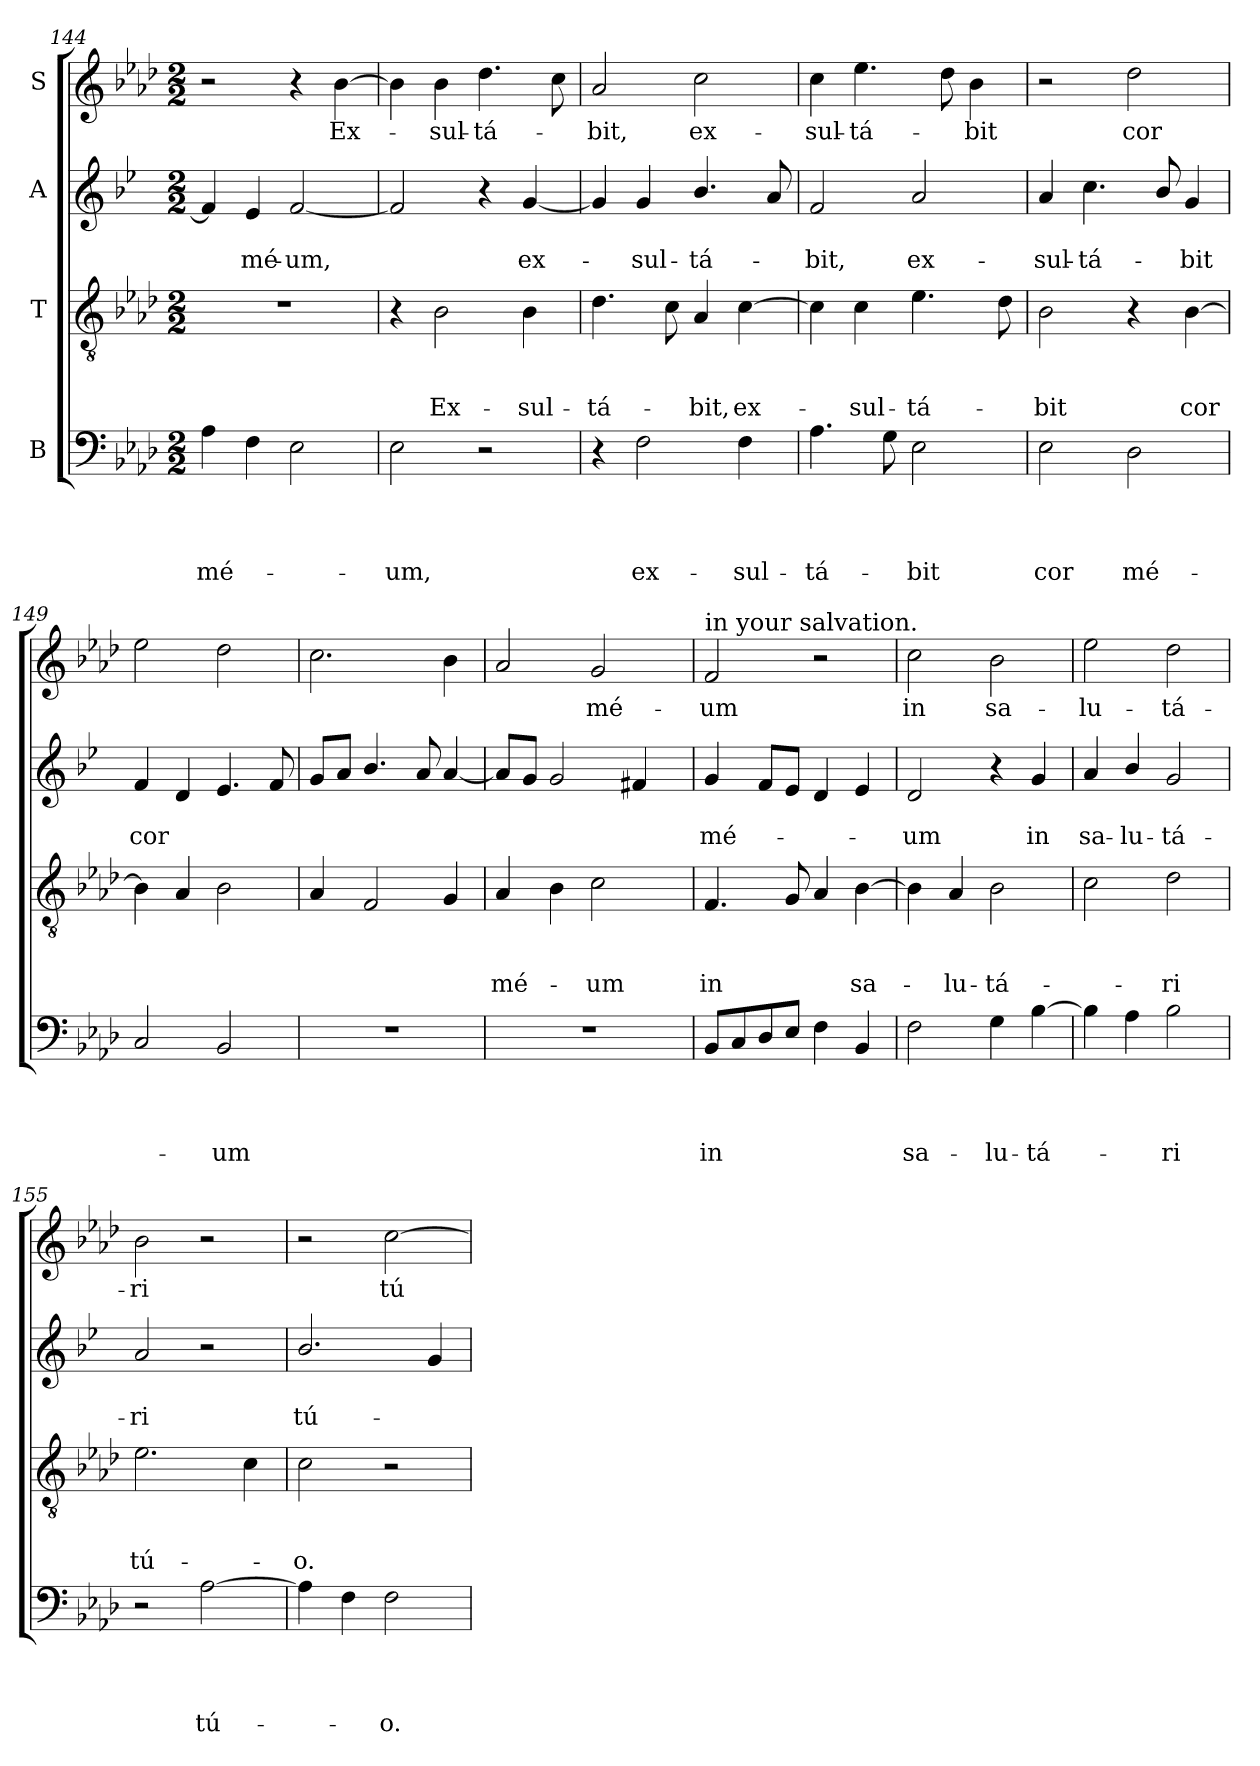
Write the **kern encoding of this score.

**kern	**text	**text	**text	**text	**kern	**text	**text	**text	**kern	**text	**text	**kern	**text
*part4	*part4	*part4	*part4	*part4	*part3	*part3	*part3	*part3	*part2	*part2	*part2	*part1	*part1
*staff4	*staff4	*staff4	*staff4	*staff4	*staff3	*staff3	*staff3	*staff3	*staff2	*staff2	*staff2	*staff1	*staff1
*I"B	*	*	*	*	*I"T	*	*	*	*I"A	*	*	*I"S	*
!!LO:PB:g=z
*clefF4	*	*	*	*	*clefGv2	*	*	*	*clefG2	*	*	*clefG2	*
*	*	*	*	*	*	*	*	*	*ITrd1c2	*	*	*	*
*k[b-e-a-d-]	*	*	*	*	*k[b-e-a-d-]	*	*	*	*k[b-e-a-d-]	*	*	*k[b-e-a-d-]	*
*A-:	*	*	*	*	*A-:	*	*	*	*A-:	*	*	*A-:	*
*M2/2	*	*	*	*	*M2/2	*	*	*	*M2/2	*	*	*M2/2	*
=144	=144	=144	=144	=144	=144	=144	=144	=144	=144	=144	=144	=144	=144
!	!	!	!	!LO:LY:b	!	!	!	!	!	!	!	!	!
4A-\	.	.	.	mé-	1r	.	.	.	4e-/]	.	.	2r	.
!	!	!	!	!	!	!	!	!	!	!	!LO:LY:b	!	!
4F\	.	.	.	.	.	.	.	.	4d-/	.	mé-	.	.
!	!	!	!	!	!	!	!	!	!	!	!LO:LY:b	!	!
2E-\	.	.	.	.	.	.	.	.	[2e-/	.	-um,	4r	.
!	!	!	!	!	!	!	!	!	!	!	!	!	!LO:LY:b
.	.	.	.	.	.	.	.	.	.	.	.	[4b-\	Ex-
=145	=145	=145	=145	=145	=145	=145	=145	=145	=145	=145	=145	=145	=145
!	!	!	!	!LO:LY:b	!	!	!	!	!	!	!	!	!
2E-\	.	.	.	-um,	4r	.	.	.	2e-/]	.	.	4b-\]	.
!	!	!	!	!	!	!	!	!LO:LY:b	!	!	!	!	!LO:LY:b
.	.	.	.	.	2B-\	.	.	Ex-	.	.	.	4b-\	-sul-
!	!	!	!	!	!	!	!	!	!	!	!	!	!LO:LY:b
2r	.	.	.	.	.	.	.	.	4r	.	.	4.dd-\	-tá-
!	!	!	!	!	!	!	!	!LO:LY:b	!	!	!LO:LY:b	!	!
.	.	.	.	.	4B-\	.	.	-sul-	[4f/	.	ex-	.	.
.	.	.	.	.	.	.	.	.	.	.	.	8cc\	.
=146	=146	=146	=146	=146	=146	=146	=146	=146	=146	=146	=146	=146	=146
!	!	!	!	!	!	!	!	!LO:LY:b	!	!	!	!	!LO:LY:b
4r	.	.	.	.	4.d-\	.	.	-tá-	4f/]	.	.	2a-/	-bit,
!	!	!	!	!LO:LY:b	!	!	!	!	!	!	!LO:LY:b	!	!
2F\	.	.	.	ex-	.	.	.	.	4f/	.	-sul-	.	.
.	.	.	.	.	8c\	.	.	.	.	.	.	.	.
!	!	!	!	!	!	!	!	!LO:LY:b	!	!	!LO:LY:b	!	!LO:LY:b
.	.	.	.	.	4A-/	.	.	-bit,	4.a-/	.	-tá-	2cc\	ex-
!	!	!	!	!LO:LY:b	!	!	!	!LO:LY:b	!	!	!	!	!
4F\	.	.	.	-sul-	[4c\	.	.	ex-	.	.	.	.	.
.	.	.	.	.	.	.	.	.	8g/	.	.	.	.
=147	=147	=147	=147	=147	=147	=147	=147	=147	=147	=147	=147	=147	=147
!	!	!	!	!LO:LY:b	!	!	!	!	!	!	!LO:LY:b	!	!LO:LY:b
4.A-\	.	.	.	-tá-	4c\]	.	.	.	2e-/	.	-bit,	4cc\	-sul-
!	!	!	!	!	!	!	!	!LO:LY:b	!	!	!	!	!LO:LY:b
.	.	.	.	.	4c\	.	.	-sul-	.	.	.	4.ee-\	-tá-
8G\	.	.	.	.	.	.	.	.	.	.	.	.	.
!	!	!	!	!LO:LY:b	!	!	!	!LO:LY:b	!	!	!LO:LY:b	!	!
2E-\	.	.	.	-bit	4.e-\	.	.	-tá-	2g/	.	ex-	.	.
.	.	.	.	.	.	.	.	.	.	.	.	8dd-\	.
!	!	!	!	!	!	!	!	!	!	!	!	!	!LO:LY:b
.	.	.	.	.	.	.	.	.	.	.	.	4b-\	-bit
.	.	.	.	.	8d-\	.	.	.	.	.	.	.	.
=148	=148	=148	=148	=148	=148	=148	=148	=148	=148	=148	=148	=148	=148
!	!	!	!	!LO:LY:b	!	!	!	!LO:LY:b	!	!	!LO:LY:b	!	!
2E-\	.	.	.	cor	2B-\	.	.	-bit	4g/	.	-sul-	2r	.
!	!	!	!	!	!	!	!	!	!	!	!LO:LY:b	!	!
.	.	.	.	.	.	.	.	.	4.b-\	.	-tá-	.	.
!	!	!	!	!LO:LY:b	!	!	!	!	!	!	!	!	!LO:LY:b
2D-\	.	.	.	mé-	4r	.	.	.	.	.	.	2dd-\	cor
.	.	.	.	.	.	.	.	.	8a-/	.	.	.	.
!	!	!	!	!	!	!	!	!LO:LY:b	!	!	!LO:LY:b	!	!
.	.	.	.	.	[4B-\	.	.	cor	4f/	.	-bit	.	.
!!LO:LB:g=z
=149	=149	=149	=149	=149	=149	=149	=149	=149	=149	=149	=149	=149	=149
!	!	!	!	!	!	!	!	!	!	!	!LO:LY:b	!	!
2C/	.	.	.	.	4B-\]	.	.	.	4e-/	.	cor	2ee-\	.
.	.	.	.	.	4A-/	.	.	.	4c/	.	.	.	.
!	!	!	!	!LO:LY:b	!	!	!	!	!	!	!	!	!
2BB-/	.	.	.	-um	2B-\	.	.	.	4.d-/	.	.	2dd-\	.
.	.	.	.	.	.	.	.	.	8e-/	.	.	.	.
=150	=150	=150	=150	=150	=150	=150	=150	=150	=150	=150	=150	=150	=150
1r	.	.	.	.	4A-/	.	.	.	8f/L	.	.	2.cc\	.
.	.	.	.	.	.	.	.	.	8g/J	.	.	.	.
.	.	.	.	.	2F/	.	.	.	4.a-/	.	.	.	.
.	.	.	.	.	.	.	.	.	8g/	.	.	.	.
.	.	.	.	.	4G/	.	.	.	[4g/	.	.	4b-\	.
=151	=151	=151	=151	=151	=151	=151	=151	=151	=151	=151	=151	=151	=151
!	!	!	!	!	!	!	!	!LO:LY:b	!	!	!	!	!
1r	.	.	.	.	4A-/	.	.	mé-	8g/L]	.	.	2a-/	.
.	.	.	.	.	.	.	.	.	8f/J	.	.	.	.
.	.	.	.	.	4B-\	.	.	.	2f/	.	.	.	.
!	!	!	!	!	!	!	!	!LO:LY:b	!	!	!	!	!LO:LY:b
.	.	.	.	.	2c\	.	.	-um	.	.	.	2g/	mé-
.	.	.	.	.	.	.	.	.	4e/	.	.	.	.
=152	=152	=152	=152	=152	=152	=152	=152	=152	=152	=152	=152	=152	=152
!	!	!	!	!	!	!	!	!	!	!	!	!LO:TX:a:t=in your salvation.	!
!	!	!	!	!LO:LY:b	!	!	!	!LO:LY:b	!	!	!LO:LY:b	!	!LO:LY:b
8BB-/L	.	.	.	in	4.F/	.	.	in	4f/	.	mé-	2f/	-um
8C/	.	.	.	.	.	.	.	.	.	.	.	.	.
8D-/	.	.	.	.	.	.	.	.	8e-/L	.	.	.	.
8E-/J	.	.	.	.	8G/	.	.	.	8d-/J	.	.	.	.
4F\	.	.	.	.	4A-/	.	.	.	4c/	.	.	2r	.
!	!	!	!	!	!	!	!	!LO:LY:b	!	!	!	!	!
4BB-/	.	.	.	.	[4B-\	.	.	sa-	4d-/	.	.	.	.
=153	=153	=153	=153	=153	=153	=153	=153	=153	=153	=153	=153	=153	=153
!	!	!	!	!LO:LY:b	!	!	!	!	!	!	!LO:LY:b	!	!LO:LY:b
2F\	.	.	.	sa-	4B-\]	.	.	.	2c/	.	-um	2cc\	in
!	!	!	!	!	!	!	!	!LO:LY:b	!	!	!	!	!
.	.	.	.	.	4A-/	.	.	-lu-	.	.	.	.	.
!	!	!	!	!LO:LY:b	!	!	!	!LO:LY:b	!	!	!	!	!LO:LY:b
4G\	.	.	.	-lu-	2B-\	.	.	-tá-	4r	.	.	2b-\	sa-
!	!	!	!	!LO:LY:b	!	!	!	!	!	!	!LO:LY:b	!	!
[4B-\	.	.	.	-tá-	.	.	.	.	4f/	.	in	.	.
=154	=154	=154	=154	=154	=154	=154	=154	=154	=154	=154	=154	=154	=154
!	!	!	!	!	!	!	!	!	!	!	!LO:LY:b	!	!LO:LY:b
4B-\]	.	.	.	.	2c\	.	.	.	4g/	.	sa-	2ee-\	-lu-
!	!	!	!	!	!	!	!	!	!	!	!LO:LY:b	!	!
4A-\	.	.	.	.	.	.	.	.	4a-/	.	-lu-	.	.
!	!	!	!	!LO:LY:b	!	!	!	!LO:LY:b	!	!	!LO:LY:b	!	!LO:LY:b
2B-\	.	.	.	-ri	2d-\	.	.	-ri	2f/	.	-tá-	2dd-\	-tá-
!!LO:PB:g=z
=155	=155	=155	=155	=155	=155	=155	=155	=155	=155	=155	=155	=155	=155
!	!	!	!	!	!	!	!	!LO:LY:b	!	!	!LO:LY:b	!	!LO:LY:b
2r	.	.	.	.	2.e-\	.	.	tú-	2g/	.	-ri	2b-\	-ri
!	!	!	!	!LO:LY:b	!	!	!	!	!	!	!	!	!
[2A-\	.	.	.	tú-	.	.	.	.	2r	.	.	2r	.
.	.	.	.	.	4c\	.	.	.	.	.	.	.	.
=156	=156	=156	=156	=156	=156	=156	=156	=156	=156	=156	=156	=156	=156
!	!	!	!	!	!	!	!	!LO:LY:b	!	!	!LO:LY:b	!	!
4A-\]	.	.	.	.	2c\	.	.	-o.	2.a-/	.	tú-	2r	.
4F\	.	.	.	.	.	.	.	.	.	.	.	.	.
!	!	!	!	!LO:LY:b	!	!	!	!	!	!	!	!	!LO:LY:b
2F\	.	.	.	-o.	2r	.	.	.	.	.	.	[2cc\	tú-
.	.	.	.	.	.	.	.	.	4f/	.	.	.	.
=	=	=	=	=	=	=	=	=	=	=	=	=	=
*-	*-	*-	*-	*-	*-	*-	*-	*-	*-	*-	*-	*-	*-
